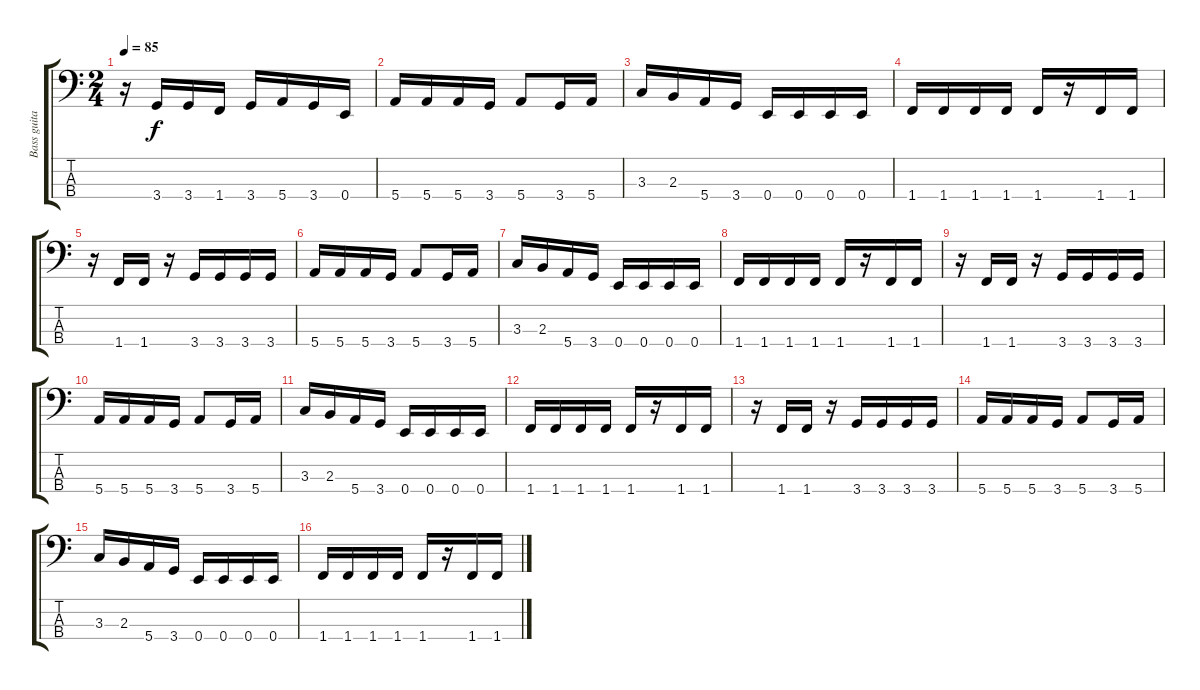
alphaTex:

\track ("Bass guitar" "Bass guita") {instrument electricbassfinger}
\staff {score tabs}
\tuning (G2 D2 A1 E1) {hide}
\ts (2 4)
\tempo 85
\clef f4
\ks c
r.16{dy f} 3.4.16 3.4.16 1.4.16 3.4.16 5.4.16 3.4.16 0.4.16 |
5.4.16 5.4.16 5.4.16 3.4.16 5.4.8 3.4.16 5.4.16 |
3.3.16 2.3.16 5.4.16 3.4.16 0.4.16 0.4.16 0.4.16 0.4.16 |
1.4.16 1.4.16 1.4.16 1.4.16 1.4.16 r.16 1.4.16 1.4.16 |
r.16 1.4.16 1.4.16 r.16 3.4.16 3.4.16 3.4.16 3.4.16 |
5.4.16 5.4.16 5.4.16 3.4.16 5.4.8 3.4.16 5.4.16 |
3.3.16 2.3.16 5.4.16 3.4.16 0.4.16 0.4.16 0.4.16 0.4.16 |
1.4.16 1.4.16 1.4.16 1.4.16 1.4.16 r.16 1.4.16 1.4.16 |
r.16 1.4.16 1.4.16 r.16 3.4.16 3.4.16 3.4.16 3.4.16 |
5.4.16 5.4.16 5.4.16 3.4.16 5.4.8 3.4.16 5.4.16 |
3.3.16 2.3.16 5.4.16 3.4.16 0.4.16 0.4.16 0.4.16 0.4.16 |
1.4.16 1.4.16 1.4.16 1.4.16 1.4.16 r.16 1.4.16 1.4.16 |
r.16 1.4.16 1.4.16 r.16 3.4.16 3.4.16 3.4.16 3.4.16 |
5.4.16 5.4.16 5.4.16 3.4.16 5.4.8 3.4.16 5.4.16 |
3.3.16 2.3.16 5.4.16 3.4.16 0.4.16 0.4.16 0.4.16 0.4.16 |
1.4.16 1.4.16 1.4.16 1.4.16 1.4.16 r.16 1.4.16 1.4.16
